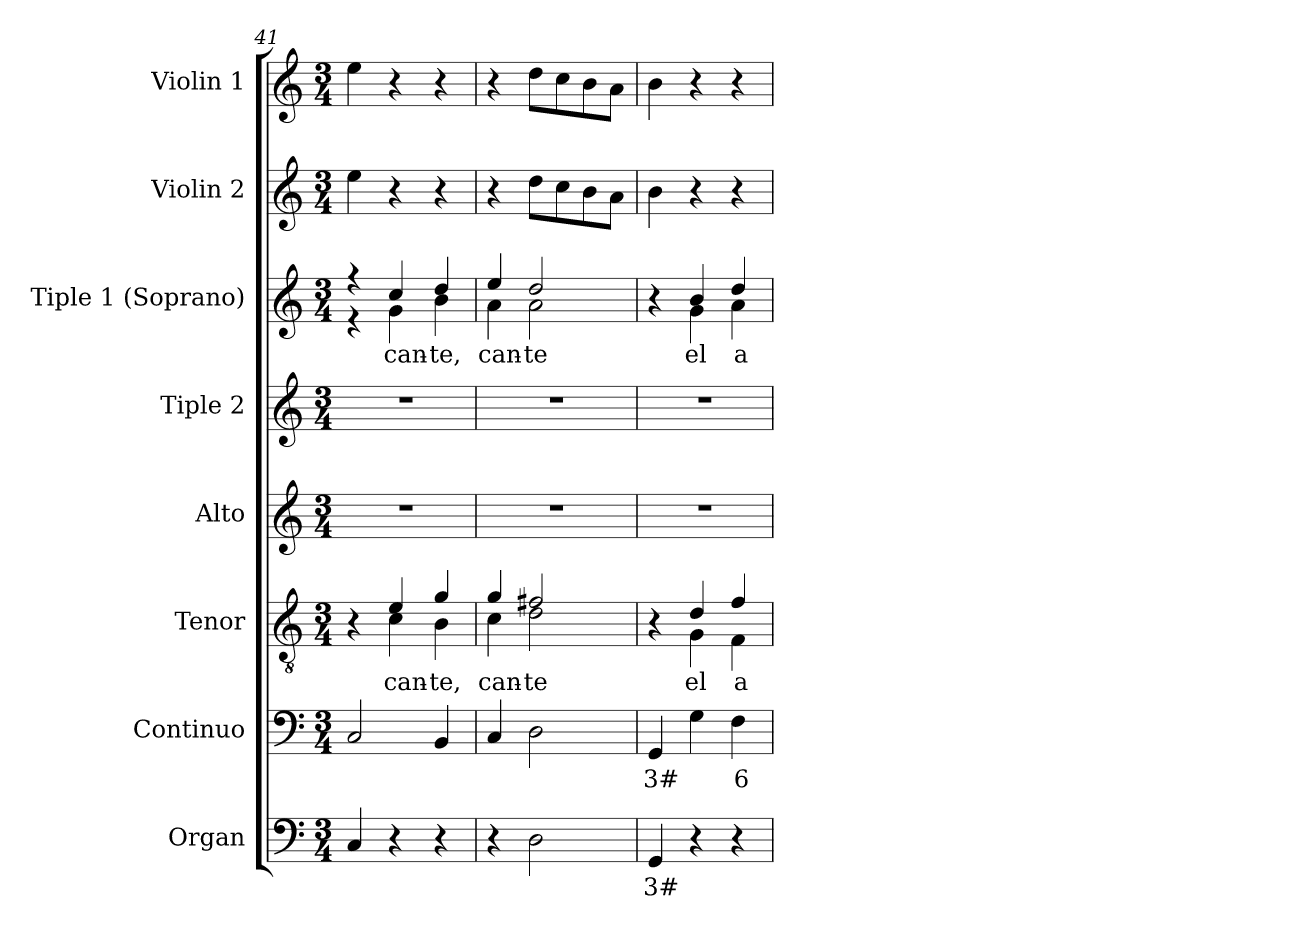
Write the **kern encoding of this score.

**kern	**text	**kern	**text	**kern	**text	**kern	**kern	**kern	**text	**kern	**kern
*part8	*part8	*part7	*part7	*part6	*part6	*part5	*part4	*part3	*part3	*part2	*part1
*staff8	*staff8	*staff7	*staff7	*staff6	*staff6	*staff5	*staff4	*staff3	*staff3	*staff2	*staff1
*I"Organ	*	*I"Continuo	*	*I"Tenor	*	*I"Alto	*I"Tiple 2	*I"Tiple 1 (Soprano)	*	*I"Violin 2	*I"Violin 1
*I'Org.	*	*I'Cont.	*	*I'T.	*	*I'A.	*	*I'S	*	*I'Vln. 2	*I'Vln. 1
*clefF4	*	*clefF4	*	*clefGv2	*	*clefG2	*clefG2	*clefG2	*	*clefG2	*clefG2
*	*	*	*	*ITrd7c12	*	*	*	*	*	*	*
*k[]	*	*k[]	*	*k[]	*	*k[]	*k[]	*k[]	*	*k[]	*k[]
*C:	*	*C:	*	*C:	*	*C:	*C:	*C:	*	*C:	*C:
*M3/4	*	*M3/4	*	*M3/4	*	*M3/4	*M3/4	*M3/4	*	*M3/4	*M3/4
=41	=41	=41	=41	=41	=41	=41	=41	=41	=41	=41	=41
*	*	*	*	*^	*	*	*	*	*	*	*
!	!	!	!	!	!	!	!LO:N:vis=1	!LO:N:vis=1	!	!	!	!
*	*	*	*	*	*	*	*	*	*^	*	*	*
4Ci/	.	2Ci/	.	4r	4ryy	.	2.r	2.r	4r	4r	.	4eei\	4eei\
!	!	!	!	!	!	!LO:LY:b:color=#000000	!	!	!	!	!	!	!
!	!	!	!	!	!	!	!	!	!	!	!LO:LY:b:color=#000000	!	!
4r	.	.	.	4Ei/	4Ci\	can-	.	.	4cci/	4gi\	can-	4r	4r
!	!	!	!	!	!	!LO:LY:b:color=#000000	!	!	!	!	!	!	!
!	!	!	!	!	!	!	!	!	!	!	!LO:LY:b:color=#000000	!	!
4r	.	4BBi/	.	4Gi/	4BBi\	-te,	.	.	4ddi/	4bi\	-te,	4r	4r
=42	=42	=42	=42	=42	=42	=42	=42	=42	=42	=42	=42	=42	=42
!	!	!	!	!	!	!LO:LY:b:color=#000000	!LO:N:vis=1	!LO:N:vis=1	!	!	!	!	!
!	!	!	!	!	!	!	!	!	!	!	!LO:LY:b:color=#000000	!	!
4r	.	4Ci/	.	4Gi/	4Ci\	can-	2.r	2.r	4eei/	4ai\	can-	4r	4r
!	!	!	!	!	!	!LO:LY:b:color=#000000	!	!	!	!	!	!	!
!	!	!	!	!	!	!	!	!	!	!	!LO:LY:b:color=#000000	!	!
2Di\	.	2Di\	.	2F#Xi/	2Di\	-te	.	.	2ddi/	2ai\	-te	8ddi\L	8ddi\L
.	.	.	.	.	.	.	.	.	.	.	.	8cci\	8cci\
.	.	.	.	.	.	.	.	.	.	.	.	8bi\	8bi\
.	.	.	.	.	.	.	.	.	.	.	.	8ai\J	8ai\J
!!LO:PB:g=z
=43	=43	=43	=43	=43	=43	=43	=43	=43	=43	=43	=43	=43	=43
!	!LO:LY:b:color=#000000	!	!	!	!	!	!	!	!	!	!	!	!
!	!	!	!LO:LY:b:color=#000000	!	!	!	!LO:N:vis=1	!LO:N:vis=1	!	!	!	!	!
4GGi/	3#	4GGi/	3#	4r	4ryy	.	2.r	2.r	4r	4ryy	.	4bi\	4bi\
!	!	!	!	!	!	!LO:LY:b:color=#000000	!	!	!	!	!	!	!
!	!	!	!	!	!	!	!	!	!	!	!LO:LY:b:color=#000000	!	!
4r	.	4Gi\	.	4Di/	4GGi\	el	.	.	4bi/	4gi\	el	4r	4r
!	!LO:LY:b:color=#000000	!	!	!	!	!	!	!	!	!	!	!	!
!	!	!	!LO:LY:b:color=#000000	!	!	!	!	!	!	!	!	!	!
!	!	!	!	!	!	!LO:LY:b:color=#000000	!	!	!	!	!	!	!
!	!	!	!	!	!	!	!	!	!	!	!LO:LY:b:color=#000000	!	!
4r	6	4Fi\	6	4Fi/	4FFi\	a-	.	.	4ddi/	4ai\	a-	4r	4r
*	*	*	*	*v	*v	*	*	*	*v	*v	*	*	*
=	=	=	=	=	=	=	=	=	=	=	=
*-	*-	*-	*-	*-	*-	*-	*-	*-	*-	*-	*-
